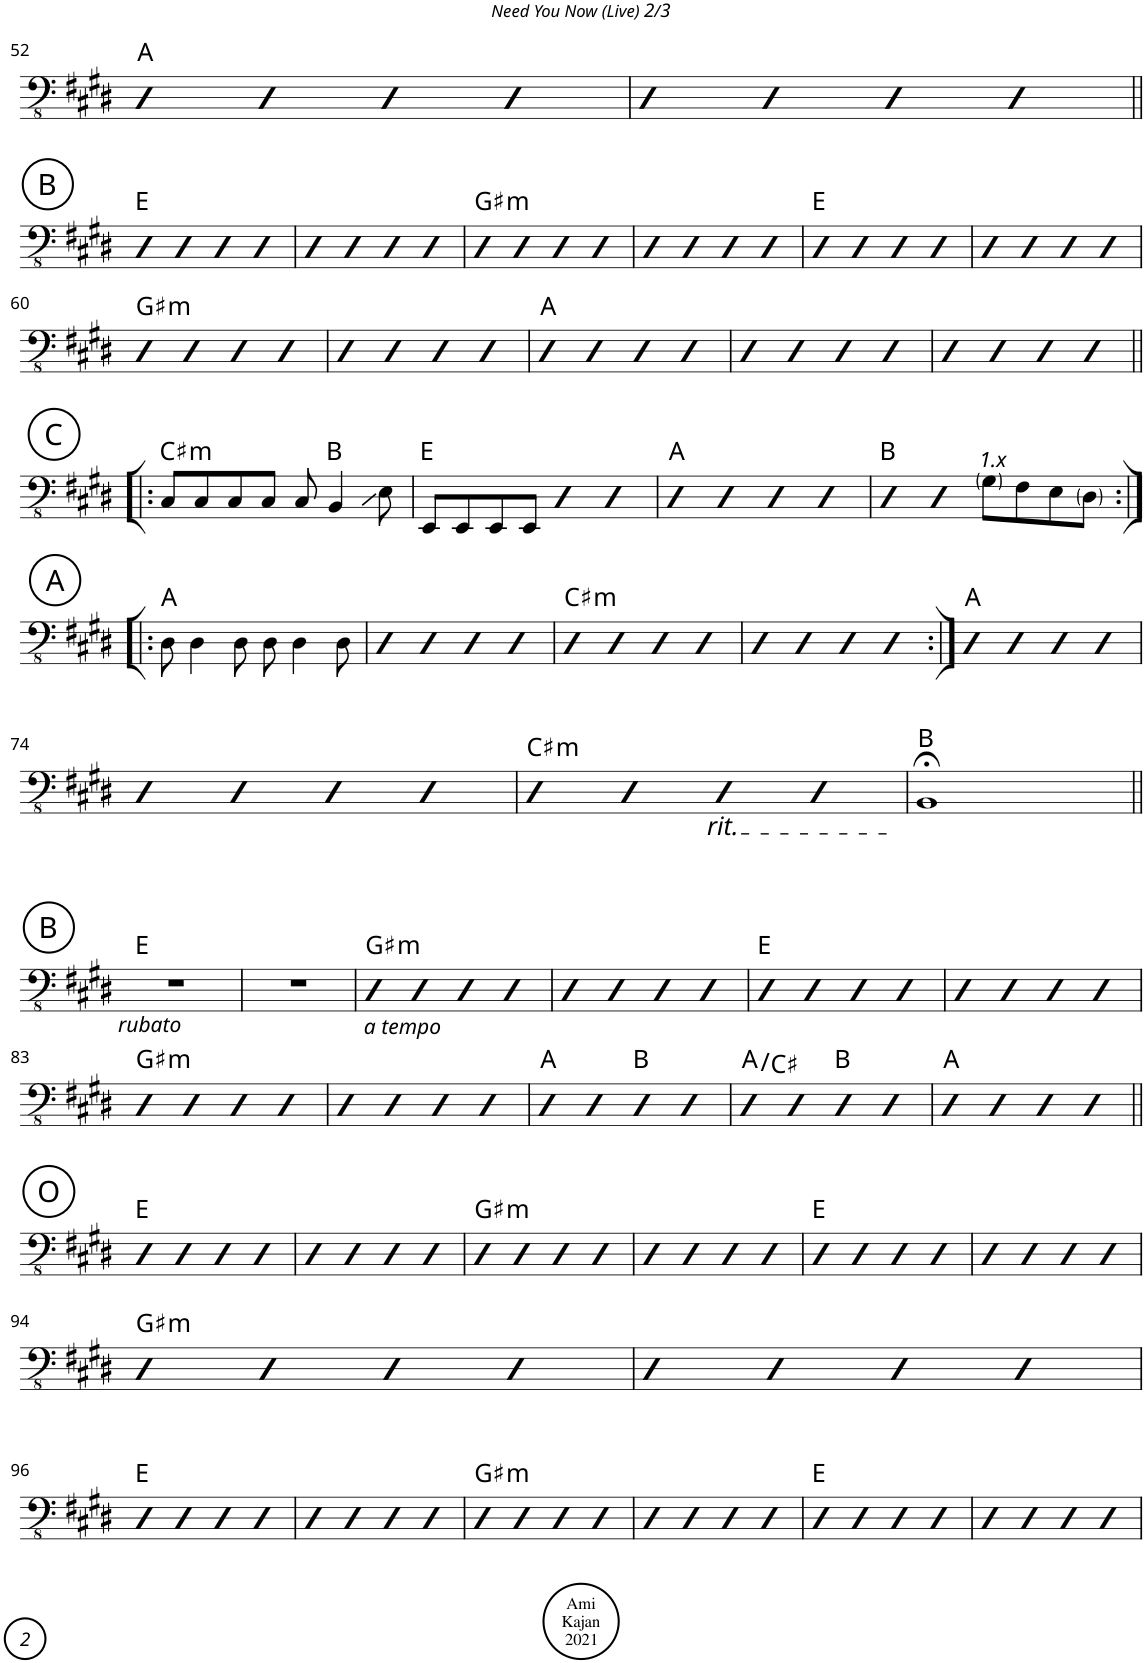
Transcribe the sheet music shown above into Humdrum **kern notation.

**kern	**harte
*part1	*part1
*staff1	*
*I"Acoustic Bass	*
*I'Bass	*
!!LO:PB:g=z
*clefFv4	*
*k[f#c#g#d#]	*
*M4/4	*
*met(c)	*
=52	=52
4DD#	A:maj
4DD#	.
4DD#	.
4DD#	.
=53	=53
4DD#	.
4DD#	.
4DD#	.
4DD#	.
!!LO:LB:g=z
!!LO:REH:place=s1:a:cj:enc=circle:fs=14:t=B
=54||	=54||
4DD#	E:maj
4DD#	.
4DD#	.
4DD#	.
=55	=55
4DD#	.
4DD#	.
4DD#	.
4DD#	.
=56	=56
!	!LO:H:kt=m
4DD#	G#:min
4DD#	.
4DD#	.
4DD#	.
=57	=57
4DD#	.
4DD#	.
4DD#	.
4DD#	.
=58	=58
4DD#	E:maj
4DD#	.
4DD#	.
4DD#	.
=59	=59
4DD#	.
4DD#	.
4DD#	.
4DD#	.
!!LO:LB:g=z
=60	=60
!	!LO:H:kt=m
4DD#	G#:min
4DD#	.
4DD#	.
4DD#	.
=61	=61
4DD#	.
4DD#	.
4DD#	.
4DD#	.
=62	=62
4DD#	A:maj
4DD#	.
4DD#	.
4DD#	.
=63	=63
4DD#	.
4DD#	.
4DD#	.
4DD#	.
=64	=64
4DD#	.
4DD#	.
4DD#	.
4DD#	.
!!LO:LB:g=z
!!LO:REH:place=s1:a:cj:enc=circle:fs=14:t=C
=65!|:	=65!|:
!	!LO:H:kt=m
8CC#/L	C#:min
8CC#/	.
8CC#/	.
8CC#/J	.
8CC#/	.
4BBB/	B:maj
8EE\	.
=66	=66
8EEE/L	E:maj
8EEE/	.
8EEE/	.
8EEE/J	.
4DD#	.
4DD#	.
=67	=67
4DD#	A:maj
4DD#	.
4DD#	.
4DD#	.
=68	=68
4DD#	B:maj
4DD#	.
!LO:TX:a:i:t=1.x	!
8GG#\L	.
8FF#\	.
8EE\	.
8DD#\J	.
!!LO:LB:g=z
!!LO:REH:place=s1:a:cj:enc=circle:fs=14:t=A
=69:|!|:	=69:|!|:
8DD#\	A:maj
4DD#\	.
8DD#\	.
8DD#\	.
4DD#\	.
8DD#\	.
=70	=70
4DD#	.
4DD#	.
4DD#	.
4DD#	.
=71	=71
!	!LO:H:kt=m
4DD#	C#:min
4DD#	.
4DD#	.
4DD#	.
=72	=72
4DD#	.
4DD#	.
4DD#	.
4DD#	.
=73:|!	=73:|!
4DD#	A:maj
4DD#	.
4DD#	.
4DD#	.
!!LO:LB:g=z
=74	=74
4DD#	.
4DD#	.
4DD#	.
4DD#	.
=75	=75
!	!LO:H:kt=m
4DD#	C#:min
4DD#	.
!LO:TX:b:i:t=rit.	!
4DD#	.
4DD#	.
=76	=76
1BBB;<	B:maj
!!LO:LB:g=z
!!LO:REH:place=s1:a:cj:enc=circle:fs=14:t=B
=77||	=77||
!LO:TX:b:i:t=rubato	!
1r	E:maj
=78	=78
1r	.
=79	=79
!LO:TX:b:i:t=a tempo	!LO:H:kt=m
4DD#	G#:min
4DD#	.
4DD#	.
4DD#	.
=80	=80
4DD#	.
4DD#	.
4DD#	.
4DD#	.
=81	=81
4DD#	E:maj
4DD#	.
4DD#	.
4DD#	.
=82	=82
4DD#	.
4DD#	.
4DD#	.
4DD#	.
!!LO:LB:g=z
=83	=83
!	!LO:H:kt=m
4DD#	G#:min
4DD#	.
4DD#	.
4DD#	.
=84	=84
4DD#	.
4DD#	.
4DD#	.
4DD#	.
=85	=85
4DD#	A:maj
4DD#	.
4DD#	B:maj
4DD#	.
=86	=86
4DD#	A:maj/3
4DD#	.
4DD#	B:maj
4DD#	.
=87	=87
4DD#	A:maj
4DD#	.
4DD#	.
4DD#	.
!!LO:LB:g=z
!!LO:REH:place=s1:a:cj:enc=circle:fs=14:t=O
=88||	=88||
4DD#	E:maj
4DD#	.
4DD#	.
4DD#	.
=89	=89
4DD#	.
4DD#	.
4DD#	.
4DD#	.
=90	=90
!	!LO:H:kt=m
4DD#	G#:min
4DD#	.
4DD#	.
4DD#	.
=91	=91
4DD#	.
4DD#	.
4DD#	.
4DD#	.
=92	=92
4DD#	E:maj
4DD#	.
4DD#	.
4DD#	.
=93	=93
4DD#	.
4DD#	.
4DD#	.
4DD#	.
!!LO:LB:g=z
=94	=94
!	!LO:H:kt=m
4DD#	G#:min
4DD#	.
4DD#	.
4DD#	.
=95	=95
4DD#	.
4DD#	.
4DD#	.
4DD#	.
!!LO:LB:g=z
=96	=96
4DD#	E:maj
4DD#	.
4DD#	.
4DD#	.
=97	=97
4DD#	.
4DD#	.
4DD#	.
4DD#	.
=98	=98
!	!LO:H:kt=m
4DD#	G#:min
4DD#	.
4DD#	.
4DD#	.
=99	=99
4DD#	.
4DD#	.
4DD#	.
4DD#	.
=100	=100
4DD#	E:maj
4DD#	.
4DD#	.
4DD#	.
=101	=101
4DD#	.
4DD#	.
4DD#	.
4DD#	.
=	=
*-	*-
